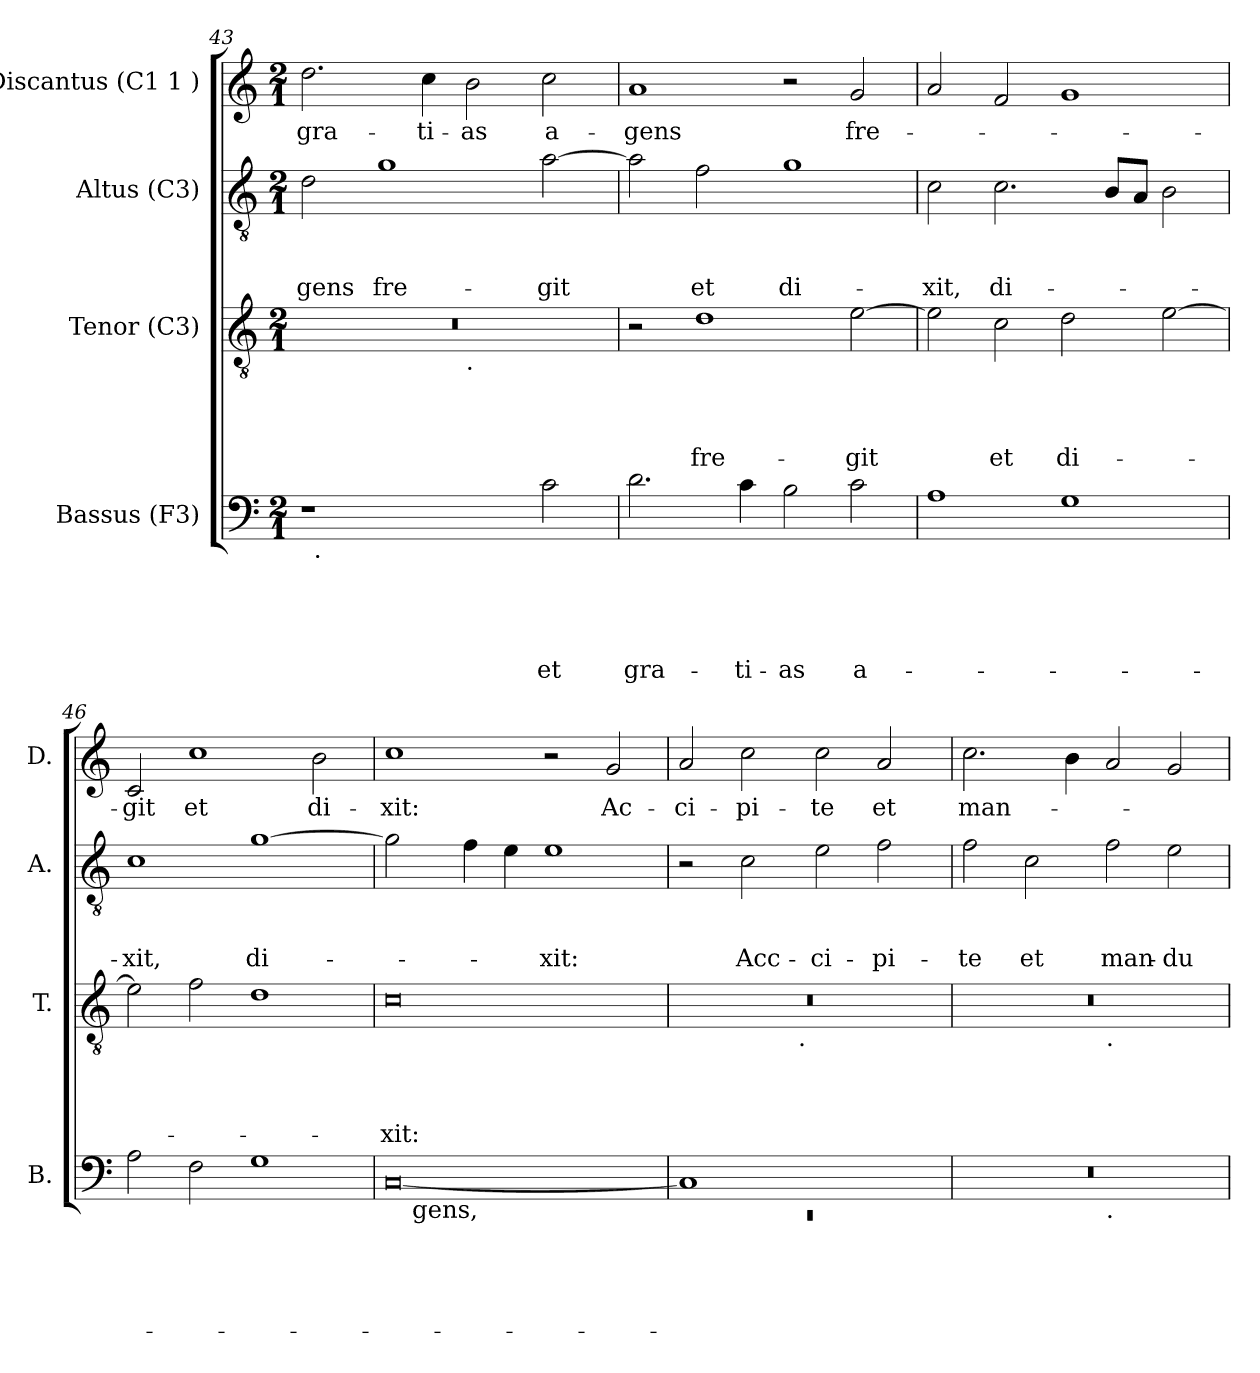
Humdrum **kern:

**kern	**text	**text	**text	**text	**text	**kern	**text	**text	**text	**text	**kern	**text	**text	**text	**kern	**text
*part4	*part4	*part4	*part4	*part4	*part4	*part3	*part3	*part3	*part3	*part3	*part2	*part2	*part2	*part2	*part1	*part1
*staff4	*staff4	*staff4	*staff4	*staff4	*staff4	*staff3	*staff3	*staff3	*staff3	*staff3	*staff2	*staff2	*staff2	*staff2	*staff1	*staff1
*I"Bassus (F3)	*	*	*	*	*	*I"Tenor (C3)	*	*	*	*	*I"Altus (C3)	*	*	*	*I"Discantus (C1 1 )	*
*I'B.	*	*	*	*	*	*I'T.	*	*	*	*	*I'A.	*	*	*	*I'D.	*
*clefF4	*	*	*	*	*	*clefGv2	*	*	*	*	*clefGv2	*	*	*	*clefG2	*
*k[]	*	*	*	*	*	*k[]	*	*	*	*	*k[]	*	*	*	*k[]	*
*C:	*	*	*	*	*	*C:	*	*	*	*	*C:	*	*	*	*C:	*
*M2/1	*	*	*	*	*	*M2/1	*	*	*	*	*M2/1	*	*	*	*M2/1	*
=43	=43	=43	=43	=43	=43	=43	=43	=43	=43	=43	=43	=43	=43	=43	=43	=43
!	!	!	!	!	!	!	!	!	!	!	!	!	!	!LO:LY:b	!	!LO:LY:b
*^	*	*	*	*	*	*^	*	*	*	*	*	*	*	*	*	*
1r	32ryy	.	.	.	.	.	0r	1ryy	.	.	.	.	2d\	.	.	-gens	2.dd\	gra-
!	!LO:TX:b:t=.	!	!	!	!	!	!	!	!	!	!	!	!	!	!	!	!	!
.	1ryy	.	.	.	.	.	.	.	.	.	.	.	.	.	.	.	.	.
!	!	!	!	!	!	!	!	!	!	!	!	!	!	!	!	!LO:LY:b	!	!
.	.	.	.	.	.	.	.	.	.	.	.	.	1g	.	.	fre-	.	.
!	!	!	!	!	!	!	!	!	!	!	!	!	!	!	!	!	!	!LO:LY:b
.	.	.	.	.	.	.	.	.	.	.	.	.	.	.	.	.	4cc\	-ti-
!	!	!	!	!	!	!	!	!LO:TX:b:t=.	!	!	!	!	!	!	!	!	!	!
!	!	!	!	!	!	!	!	!	!	!	!	!	!	!	!	!	!	!LO:LY:b
2ryy	.	.	.	.	.	.	.	1ryy	.	.	.	.	.	.	.	.	2b\	-as
.	2ryy	.	.	.	.	.	.	.	.	.	.	.	.	.	.	.	.	.
!	!	!	!	!	!	!LO:LY:b	!	!	!	!	!	!	!	!	!	!LO:LY:b	!	!LO:LY:b
2c\	.	.	.	.	.	et	.	.	.	.	.	.	[>2a\	.	.	-git	2cc\	a-
.	4...ryy	.	.	.	.	.	.	.	.	.	.	.	.	.	.	.	.	.
=44	=44	=44	=44	=44	=44	=44	=44	=44	=44	=44	=44	=44	=44	=44	=44	=44	=44	=44
!	!	!	!	!	!	!LO:LY:b	!	!	!	!	!	!	!	!	!	!	!	!LO:LY:b
*v	*v	*	*	*	*	*	*	*	*	*	*	*	*	*	*	*	*	*
*	*	*	*	*	*	*v	*v	*	*	*	*	*	*	*	*	*	*
2.d\	.	.	.	.	gra-	2r	.	.	.	.	2a\]	.	.	.	1a	-gens
!	!	!	!	!	!	!	!	!	!	!LO:LY:b	!	!	!	!LO:LY:b	!	!
.	.	.	.	.	.	1d	.	.	.	fre-	2f\	.	.	et	.	.
!	!	!	!	!	!LO:LY:b	!	!	!	!	!	!	!	!	!	!	!
4c\	.	.	.	.	-ti-	.	.	.	.	.	.	.	.	.	.	.
!	!	!	!	!	!LO:LY:b	!	!	!	!	!	!	!	!	!LO:LY:b	!	!
2B\	.	.	.	.	-as	.	.	.	.	.	1g	.	.	di-	2r	.
!	!	!	!	!	!LO:LY:b	!	!	!	!	!LO:LY:b	!	!	!	!	!	!LO:LY:b
2c\	.	.	.	.	a-	[<2e\	.	.	.	-git	.	.	.	.	2g/	fre-
!!LO:LB:g=z
=45	=45	=45	=45	=45	=45	=45	=45	=45	=45	=45	=45	=45	=45	=45	=45	=45
!	!	!	!	!	!	!	!	!	!	!	!	!	!	!LO:LY:b	!	!
1A	.	.	.	.	.	2e\]	.	.	.	.	2c\	.	.	-xit,	2a/	.
!	!	!	!	!	!	!	!	!	!	!LO:LY:b	!	!	!	!LO:LY:b	!	!
.	.	.	.	.	.	2c\	.	.	.	et	2.c\	.	.	di-	2f/	.
!	!	!	!	!	!	!	!	!	!	!LO:LY:b	!	!	!	!	!	!
1G	.	.	.	.	.	2d\	.	.	.	di-	.	.	.	.	1g	.
.	.	.	.	.	.	.	.	.	.	.	8B/L	.	.	.	.	.
.	.	.	.	.	.	.	.	.	.	.	8A/J	.	.	.	.	.
.	.	.	.	.	.	[>2e\	.	.	.	.	2B\	.	.	.	.	.
=46	=46	=46	=46	=46	=46	=46	=46	=46	=46	=46	=46	=46	=46	=46	=46	=46
!	!	!	!	!	!	!	!	!	!	!	!	!	!	!LO:LY:b	!	!LO:LY:b
2A\	.	.	.	.	.	2e\]	.	.	.	.	1c	.	.	-xit,	2c/	-git
!	!	!	!	!	!	!	!	!	!	!	!	!	!	!	!	!LO:LY:b
2F\	.	.	.	.	.	2f\	.	.	.	.	.	.	.	.	1cc	et
!	!	!	!	!	!	!	!	!	!	!	!	!	!	!LO:LY:b	!	!
1G	.	.	.	.	.	1d	.	.	.	.	[>1g	.	.	di-	.	.
!	!	!	!	!	!	!	!	!	!	!	!	!	!	!	!	!LO:LY:b
.	.	.	.	.	.	.	.	.	.	.	.	.	.	.	2b\	di-
=47	=47	=47	=47	=47	=47	=47	=47	=47	=47	=47	=47	=47	=47	=47	=47	=47
!	!	!	!	!	!	!	!	!	!	!LO:LY:b	!	!	!	!	!	!LO:LY:b
*^	*	*	*	*	*	*	*	*	*	*	*	*	*	*	*	*
[<0C	8ryy	.	.	.	.	.	0c	.	.	.	-xit:	2g\]	.	.	.	1cc	-xit:
!	!LO:TX:b:t=gens,	!	!	!	!	!	!	!	!	!	!	!	!	!	!	!	!
.	1...ryy	.	.	.	.	.	.	.	.	.	.	.	.	.	.	.	.
.	.	.	.	.	.	.	.	.	.	.	.	4f\	.	.	.	.	.
.	.	.	.	.	.	.	.	.	.	.	.	4e\	.	.	.	.	.
!	!	!	!	!	!	!	!	!	!	!	!	!	!	!	!LO:LY:b	!	!
.	.	.	.	.	.	.	.	.	.	.	.	1e	.	.	-xit:	2r	.
!	!	!	!	!	!	!	!	!	!	!	!	!	!	!	!	!	!LO:LY:b
.	.	.	.	.	.	.	.	.	.	.	.	.	.	.	.	2g/	Ac-
=48	=48	=48	=48	=48	=48	=48	=48	=48	=48	=48	=48	=48	=48	=48	=48	=48	=48
!	!LO:N:vis=1	!	!	!	!	!	!	!	!	!	!	!	!	!	!	!	!LO:LY:b
*	*	*	*	*	*	*	*^	*	*	*	*	*	*	*	*	*	*
1C]	0rEE	.	.	.	.	.	0r	2...ryy	.	.	.	.	2r	.	.	.	2a/	-ci-
!	!	!	!	!	!	!	!	!	!	!	!	!	!	!	!	!LO:LY:b	!	!LO:LY:b
.	.	.	.	.	.	.	.	.	.	.	.	.	2c\	.	.	Acc-	2cc\	-pi-
!	!	!	!	!	!	!	!	!LO:TX:b:t=.	!	!	!	!	!	!	!	!	!	!
.	.	.	.	.	.	.	.	1ryy	.	.	.	.	.	.	.	.	.	.
!	!	!	!	!	!	!	!	!	!	!	!	!	!	!	!	!LO:LY:b	!	!LO:LY:b
1ryy	.	.	.	.	.	.	.	.	.	.	.	.	2e\	.	.	-ci-	2cc\	-te
!	!	!	!	!	!	!	!	!	!	!	!	!	!	!	!	!LO:LY:b	!	!LO:LY:b
.	.	.	.	.	.	.	.	.	.	.	.	.	2f\	.	.	-pi-	2a/	et
.	.	.	.	.	.	.	.	16ryy	.	.	.	.	.	.	.	.	.	.
=49	=49	=49	=49	=49	=49	=49	=49	=49	=49	=49	=49	=49	=49	=49	=49	=49	=49	=49
!	!	!	!	!	!	!	!	!	!	!	!	!	!	!	!	!LO:LY:b	!	!LO:LY:b
0r	1ryy	.	.	.	.	.	0r	1ryy	.	.	.	.	2f\	.	.	-te	2.cc\	man-
!	!	!	!	!	!	!	!	!	!	!	!	!	!	!	!	!LO:LY:b	!	!
.	.	.	.	.	.	.	.	.	.	.	.	.	2c\	.	.	et	.	.
.	.	.	.	.	.	.	.	.	.	.	.	.	.	.	.	.	4b\	.
!	!	!	!	!	!	!	!	!LO:TX:b:t=.	!	!	!	!	!	!	!	!	!	!
!	!LO:TX:b:t=.	!	!	!	!	!	!	!	!	!	!	!	!	!	!	!	!	!
!	!	!	!	!	!	!	!	!	!	!	!	!	!	!	!	!LO:LY:b	!	!
.	1ryy	.	.	.	.	.	.	1ryy	.	.	.	.	2f\	.	.	man-	2a/	.
!	!	!	!	!	!	!	!	!	!	!	!	!	!	!	!	!LO:LY:b	!	!
.	.	.	.	.	.	.	.	.	.	.	.	.	2e\	.	.	-du-	2g/	.
*v	*v	*	*	*	*	*	*	*	*	*	*	*	*	*	*	*	*	*
*	*	*	*	*	*	*v	*v	*	*	*	*	*	*	*	*	*	*
=	=	=	=	=	=	=	=	=	=	=	=	=	=	=	=	=
*-	*-	*-	*-	*-	*-	*-	*-	*-	*-	*-	*-	*-	*-	*-	*-	*-
